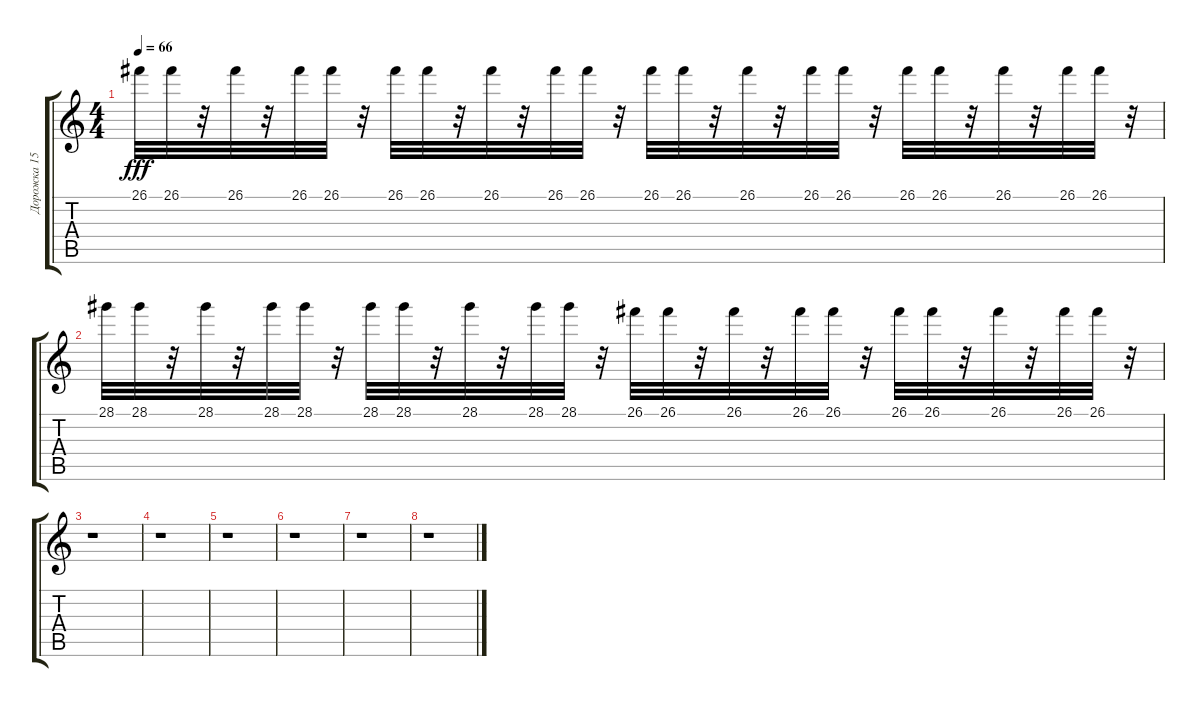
\track ("Дорожка 15" "Дорожка 15") {instrument agogo}
\staff {score tabs}
\tuning (E4 B3 G3 D3 A2 E2) {hide}
\ts (4 4)
\tempo 66
\clef g2
\ks c
26.1.32{dy fff} 26.1.32 r.32 26.1.32 r.32 26.1.32 26.1.32 r.32 26.1.32 26.1.32 r.32 26.1.32 r.32 26.1.32 26.1.32 r.32 26.1.32 26.1.32 r.32 26.1.32 r.32 26.1.32 26.1.32 r.32 26.1.32 26.1.32 r.32 26.1.32 r.32 26.1.32 26.1.32 r.32 |
28.1.32 28.1.32 r.32 28.1.32 r.32 28.1.32 28.1.32 r.32 28.1.32 28.1.32 r.32 28.1.32 r.32 28.1.32 28.1.32 r.32 26.1.32 26.1.32 r.32 26.1.32 r.32 26.1.32 26.1.32 r.32 26.1.32 26.1.32 r.32 26.1.32 r.32 26.1.32 26.1.32 r.32 |
r.1 |
r.1 |
r.1 |
r.1 |
r.1 |
r.1
